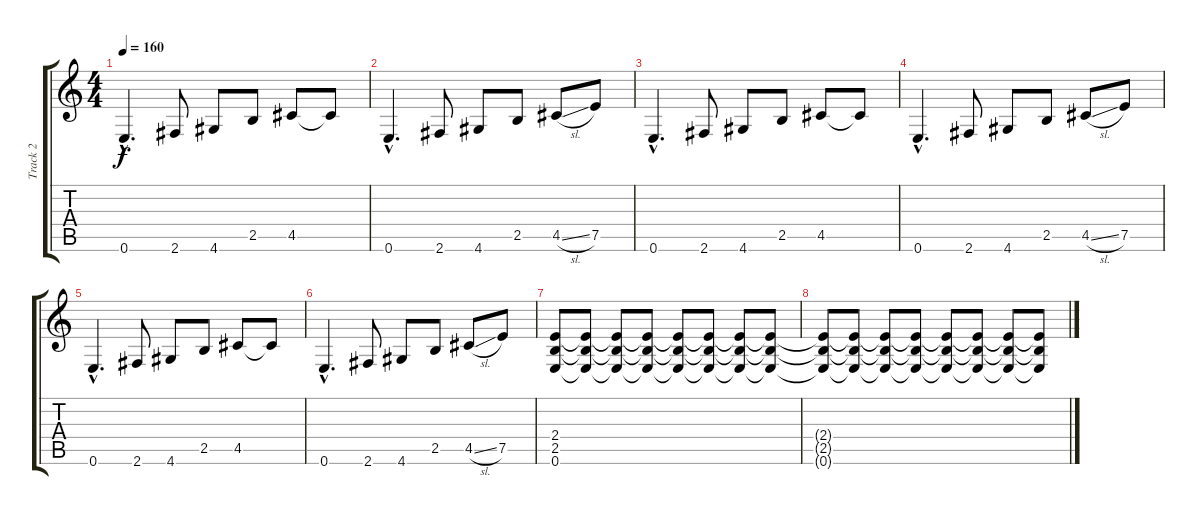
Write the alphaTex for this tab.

\track ("Track 2" "Track 2") {instrument overdrivenguitar}
\staff {score tabs}
\tuning (E4 B3 G3 D3 A2 E2) {hide}
\ts (4 4)
\tempo 160
\clef g2
\ks c
0.6{hac}.4{d dy f} 2.6.8 4.6.8 2.5.8 4.5.8 4.5{t}.8 |
0.6{hac}.4{d} 2.6.8 4.6.8 2.5.8 4.5{sl}.8 7.5.8 |
0.6{hac}.4{d} 2.6.8 4.6.8 2.5.8 4.5.8 4.5{t}.8 |
0.6{hac}.4{d} 2.6.8 4.6.8 2.5.8 4.5{sl}.8 7.5.8 |
0.6{hac}.4{d} 2.6.8 4.6.8 2.5.8 4.5.8 4.5{t}.8 |
0.6{hac}.4{d} 2.6.8 4.6.8 2.5.8 4.5{sl}.8 7.5.8 |
(2.4 2.5 0.6).8{volume 10} (2.4{t} 2.5{t} 0.6{t}).8 (2.4{t} 2.5{t} 0.6{t}).8{volume 8} (2.4{t} 2.5{t} 0.6{t}).8 (2.4{t} 2.5{t} 0.6{t}).8{volume 7} (2.4{t} 2.5{t} 0.6{t}).8 (2.4{t} 2.5{t} 0.6{t}).8{volume 6} (2.4{t} 2.5{t} 0.6{t}).8 |
(2.4{t} 2.5{t} 0.6{t}).8{volume 5} (2.4{t} 2.5{t} 0.6{t}).8 (2.4{t} 2.5{t} 0.6{t}).8{volume 4} (2.4{t} 2.5{t} 0.6{t}).8 (2.4{t} 2.5{t} 0.6{t}).8{volume 3} (2.4{t} 2.5{t} 0.6{t}).8 (2.4{t} 2.5{t} 0.6{t}).8{volume 1} (2.4{t} 2.5{t} 0.6{t}).8{volume 0}
